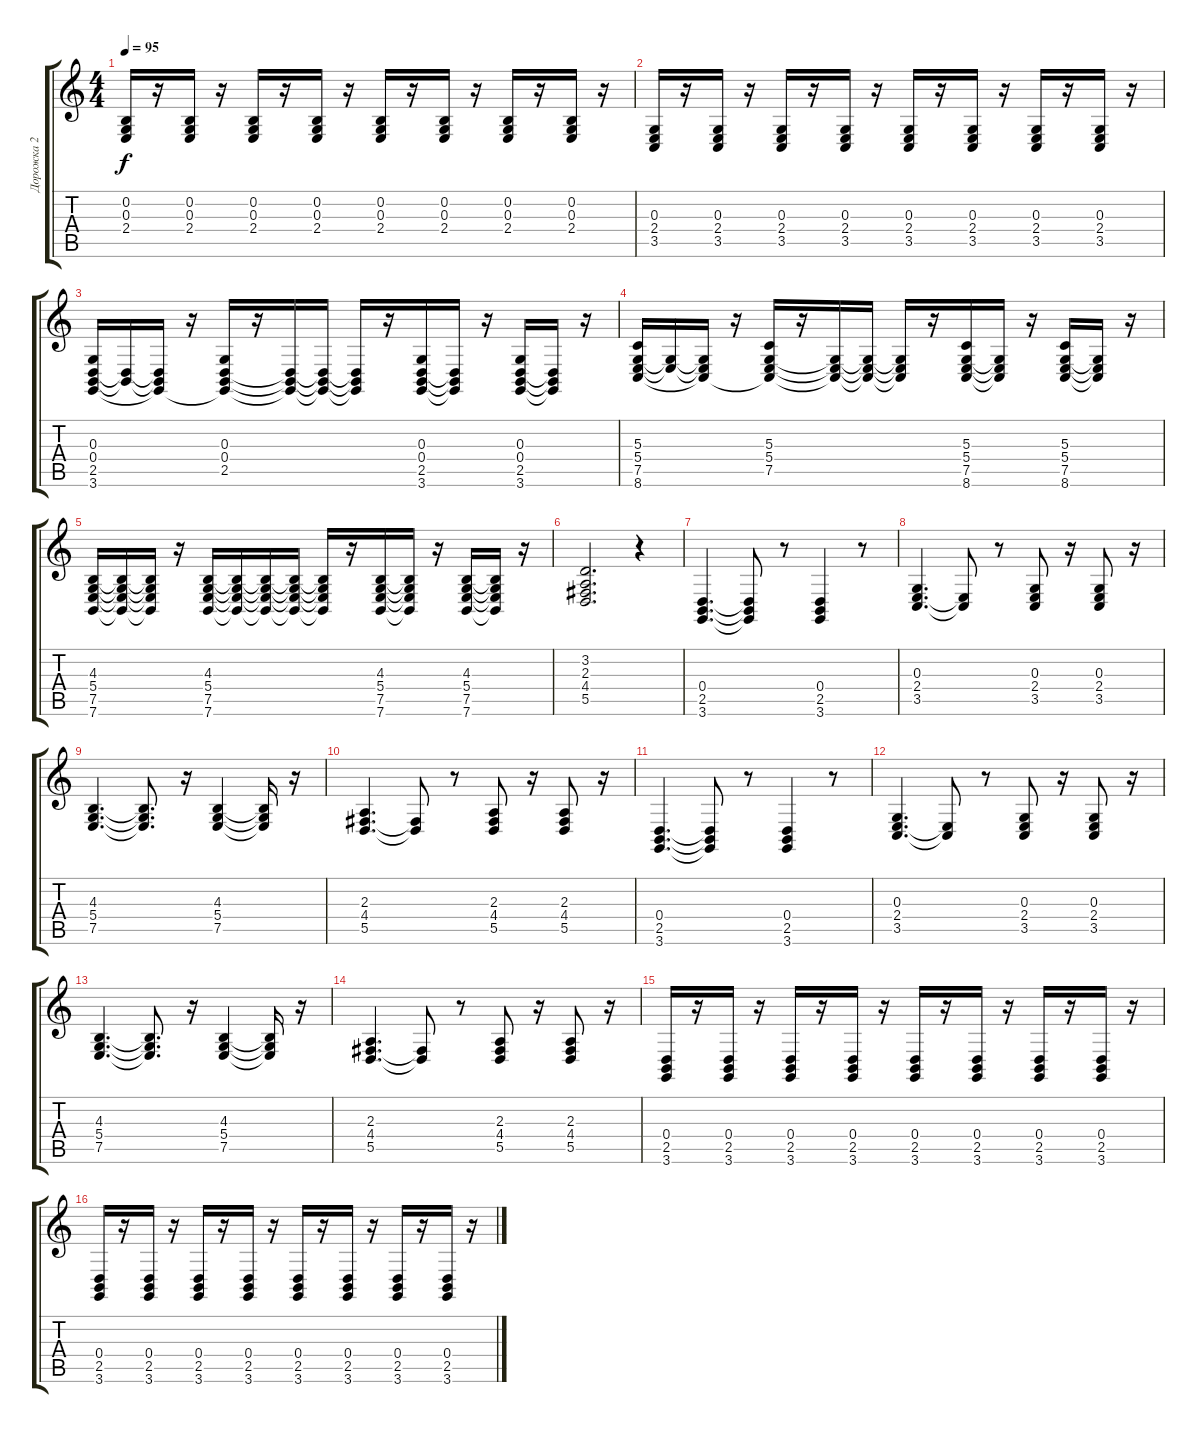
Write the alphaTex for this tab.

\track ("Дорожка 2" "Дорожка 2") {instrument brightacousticpiano}
\staff {score tabs}
\tuning (E4 B3 G3 D3 A2 E2) {hide}
\ts (4 4)
\tempo 95
\clef g2
\ks c
(0.2 0.3 2.4).16{dy f} r.16 (0.2 0.3 2.4).16 r.16 (0.2 0.3 2.4).16 r.16 (0.2 0.3 2.4).16 r.16 (0.2 0.3 2.4).16 r.16 (0.2 0.3 2.4).16 r.16 (0.2 0.3 2.4).16 r.16 (0.2 0.3 2.4).16 r.16 |
(0.3 2.4 3.5).16 r.16 (0.3 2.4 3.5).16 r.16 (0.3 2.4 3.5).16 r.16 (0.3 2.4 3.5).16 r.16 (0.3 2.4 3.5).16 r.16 (0.3 2.4 3.5).16 r.16 (0.3 2.4 3.5).16 r.16 (0.3 2.4 3.5).16 r.16 |
(0.3 0.4 2.5 3.6).16 (0.4{t} 2.5{t}).16 (0.4{t} 2.5{t} 3.6{t}).16 r.16 (0.3 0.4 2.5 3.6{t}).16 r.16 (0.4{t} 2.5{t} 3.6{t}).16 (0.4{t} 2.5{t} 3.6{t}).16 (0.4{t} 2.5{t} 3.6{t}).16 r.16 (0.3 0.4 2.5 3.6).16 (0.4{t} 2.5{t} 3.6{t}).16 r.16 (0.3 0.4 2.5 3.6).16 (0.4{t} 2.5{t} 3.6{t}).16 r.16 |
(5.3 5.4 7.5 8.6).16 (5.4{t} 7.5{t}).16 (5.4{t} 7.5{t} 8.6{t}).16 r.16 (5.3 5.4 7.5 8.6{t}).16 r.16 (5.4{t} 7.5{t} 8.6{t}).16 (5.4{t} 7.5{t} 8.6{t}).16 (5.4{t} 7.5{t} 8.6{t}).16 r.16 (5.3 5.4 7.5 8.6).16 (5.4{t} 7.5{t} 8.6{t}).16 r.16 (5.3 5.4 7.5 8.6).16 (5.4{t} 7.5{t} 8.6{t}).16 r.16 |
(4.3 5.4 7.5 7.6).16 (4.3{t} 5.4{t} 7.5{t} 7.6{t}).16 (4.3{t} 5.4{t} 7.5{t} 7.6{t}).16 r.16 (4.3 5.4 7.5 7.6).16 (4.3{t} 5.4{t} 7.5{t} 7.6{t}).16 (4.3{t} 5.4{t} 7.5{t} 7.6{t}).16 (4.3{t} 5.4{t} 7.5{t} 7.6{t}).16 (4.3{t} 5.4{t} 7.5{t} 7.6{t}).16 r.16 (4.3 5.4 7.5 7.6).16 (4.3{t} 5.4{t} 7.5{t} 7.6{t}).16 r.16 (4.3 5.4 7.5 7.6).16 (4.3{t} 5.4{t} 7.5{t} 7.6{t}).16 r.16 |
(3.2 2.3 4.4 5.5).2{d} r.4 |
(0.4 2.5 3.6).4{d} (0.4{t} 2.5{t} 3.6{t}).8 r.8 (0.4 2.5 3.6).4 r.8 |
(0.3 2.4 3.5).4{d} (2.4{t} 3.5{t}).8 r.8 (0.3 2.4 3.5).8 r.16 (0.3 2.4 3.5).8 r.16 |
(4.3 5.4 7.5).4{d} (4.3{t} 5.4{t} 7.5{t}).8{d} r.16 (4.3 5.4 7.5).4 (4.3{t} 5.4{t} 7.5{t}).16 r.16 |
(2.3 4.4 5.5).4{d} (4.4{t} 5.5{t}).8 r.8 (2.3 4.4 5.5).8 r.16 (2.3 4.4 5.5).8 r.16 |
(0.4 2.5 3.6).4{d} (0.4{t} 2.5{t} 3.6{t}).8 r.8 (0.4 2.5 3.6).4 r.8 |
(0.3 2.4 3.5).4{d} (2.4{t} 3.5{t}).8 r.8 (0.3 2.4 3.5).8 r.16 (0.3 2.4 3.5).8 r.16 |
(4.3 5.4 7.5).4{d} (4.3{t} 5.4{t} 7.5{t}).8{d} r.16 (4.3 5.4 7.5).4 (4.3{t} 5.4{t} 7.5{t}).16 r.16 |
(2.3 4.4 5.5).4{d} (4.4{t} 5.5{t}).8 r.8 (2.3 4.4 5.5).8 r.16 (2.3 4.4 5.5).8 r.16 |
(0.4 2.5 3.6).16 r.16 (0.4 2.5 3.6).16 r.16 (0.4 2.5 3.6).16 r.16 (0.4 2.5 3.6).16 r.16 (0.4 2.5 3.6).16 r.16 (0.4 2.5 3.6).16 r.16 (0.4 2.5 3.6).16 r.16 (0.4 2.5 3.6).16 r.16 |
(0.4 2.5 3.6).16 r.16 (0.4 2.5 3.6).16 r.16 (0.4 2.5 3.6).16 r.16 (0.4 2.5 3.6).16 r.16 (0.4 2.5 3.6).16 r.16 (0.4 2.5 3.6).16 r.16 (0.4 2.5 3.6).16 r.16 (0.4 2.5 3.6).16 r.16
